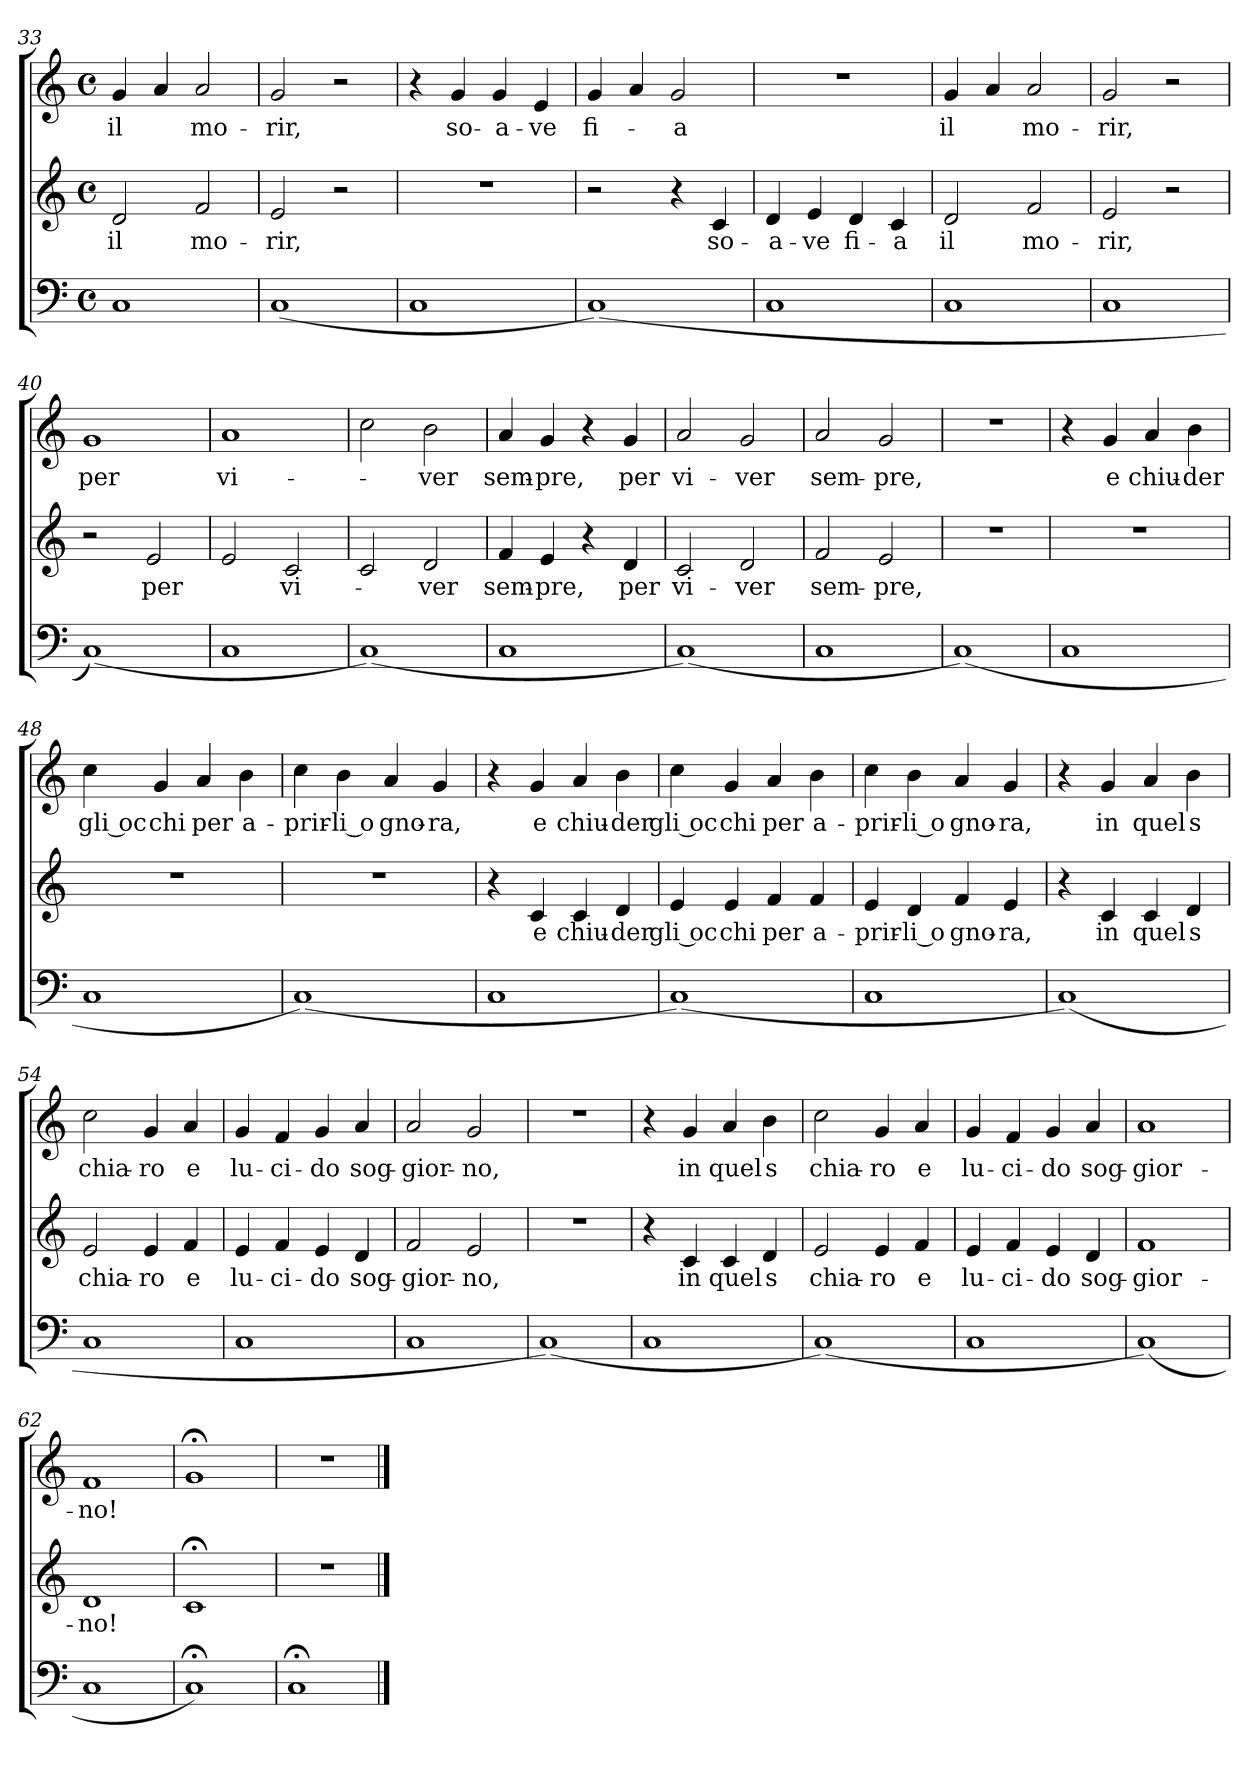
**kern	**kern	**text	**kern	**text
*part3	*part2	*part2	*part1	*part1
*staff3	*staff2	*staff2	*staff1	*staff1
*clefF4	*clefG2	*	*clefG2	*
*k[]	*k[]	*	*k[]	*
*C:	*C:	*	*C:	*
*M4/4	*M4/4	*	*M4/4	*
*met(c)	*met(c)	*	*met(c)	*
=33	=33	=33	=33	=33
!	!	!LO:LY:b	!	!LO:LY:b:rj
1C	2d/	il	4g/	il
.	.	.	4a/	.
!	!	!LO:LY:b	!	!LO:LY:b
.	2f/	mo-	2a/	mo-
=34	=34	=34	=34	=34
!	!	!LO:LY:b	!	!LO:LY:b
(<1C	2e/	-rir,	2g/	-rir,
.	2r	.	2r	.
=35	=35	=35	=35	=35
1C	1r	.	4r	.
!	!	!	!	!LO:LY:b
.	.	.	4g/	so-
!	!	!	!	!LO:LY:b
.	.	.	4g/	-a-
!	!	!	!	!LO:LY:b
.	.	.	4e/	-ve
=36	=36	=36	=36	=36
!	!	!	!	!LO:LY:b:rj
(<1C)	2r	.	4g/	fi-
.	.	.	4a/	.
!	!	!	!	!LO:LY:b
.	4r	.	2g/	-a
!	!	!LO:LY:b	!	!
.	4c/	so-	.	.
=37	=37	=37	=37	=37
!	!	!LO:LY:b	!	!
1C	4d/	-a-	1r	.
!	!	!LO:LY:b	!	!
.	4e/	-ve	.	.
!	!	!LO:LY:b	!	!
.	4d/	fi-	.	.
!	!	!LO:LY:b	!	!
.	4c/	-a	.	.
!!LO:LB:g=z
=38	=38	=38	=38	=38
!	!	!LO:LY:b	!	!LO:LY:b:rj
1C	2d/	il	4g/	il
.	.	.	4a/	.
!	!	!LO:LY:b	!	!LO:LY:b
.	2f/	mo-	2a/	mo-
=39	=39	=39	=39	=39
!	!	!LO:LY:b	!	!LO:LY:b
1C	2e/	-rir,	2g/	-rir,
.	2r	.	2r	.
=40	=40	=40	=40	=40
!	!	!	!	!LO:LY:b
(<1C)	2r	.	1g	per
!	!	!LO:LY:b	!	!
.	2e/	per	.	.
=41	=41	=41	=41	=41
!	!	!	!	!LO:LY:b
1C	2e/	.	1a	vi-
!	!	!LO:LY:b	!	!
.	2c/	vi-	.	.
=42	=42	=42	=42	=42
(<1C)	2c/	.	2cc\	.
!	!	!LO:LY:b	!	!LO:LY:b
.	2d/	-ver	2b\	-ver
=43	=43	=43	=43	=43
!	!	!LO:LY:b	!	!LO:LY:b
1C	4f/	sem-	4a/	sem-
!	!	!LO:LY:b	!	!LO:LY:b
.	4e/	-pre,	4g/	-pre,
.	4r	.	4r	.
!	!	!LO:LY:b	!	!LO:LY:b
.	4d/	per	4g/	per
=44	=44	=44	=44	=44
!	!	!LO:LY:b	!	!LO:LY:b
(<1C)	2c/	vi-	2a/	vi-
!	!	!LO:LY:b	!	!LO:LY:b
.	2d/	-ver	2g/	-ver
=45	=45	=45	=45	=45
!	!	!LO:LY:b	!	!LO:LY:b
1C	2f/	sem-	2a/	sem-
!	!	!LO:LY:b	!	!LO:LY:b
.	2e/	-pre,	2g/	-pre,
=46	=46	=46	=46	=46
(<1C)	1r	.	1r	.
=47	=47	=47	=47	=47
1C	1r	.	4r	.
!	!	!	!	!LO:LY:b
.	.	.	4g/	e
!	!	!	!	!LO:LY:b
.	.	.	4a/	chiu-
!	!	!	!	!LO:LY:b
.	.	.	4b\	-der
!!LO:LB:g=z
=48	=48	=48	=48	=48
!	!	!	!	!LO:LY:b:rj
1C	1r	.	4cc\	gli oc
!	!	!	!	!LO:LY:b
.	.	.	4g/	-chi
!	!	!	!	!LO:LY:b
.	.	.	4a/	per
!	!	!	!	!LO:LY:b
.	.	.	4b\	a-
=49	=49	=49	=49	=49
!	!	!	!	!LO:LY:b
(<1C)	1r	.	4cc\	-prir-
!	!	!	!	!LO:LY:b:rj
.	.	.	4b\	li o
!	!	!	!	!LO:LY:b
.	.	.	4a/	-gno-
!	!	!	!	!LO:LY:b
.	.	.	4g/	-ra,
=50	=50	=50	=50	=50
1C	4r	.	4r	.
!	!	!LO:LY:b	!	!LO:LY:b
.	4c/	e	4g/	e
!	!	!LO:LY:b	!	!LO:LY:b
.	4c/	chiu-	4a/	chiu-
!	!	!LO:LY:b	!	!LO:LY:b
.	4d/	-der	4b\	-der
=51	=51	=51	=51	=51
!	!	!LO:LY:b:rj	!	!LO:LY:b:rj
(<1C)	4e/	gli oc	4cc\	gli oc
!	!	!LO:LY:b	!	!LO:LY:b
.	4e/	-chi	4g/	-chi
!	!	!LO:LY:b	!	!LO:LY:b
.	4f/	per	4a/	per
!	!	!LO:LY:b	!	!LO:LY:b
.	4f/	a-	4b\	a-
=52	=52	=52	=52	=52
!	!	!LO:LY:b	!	!LO:LY:b
1C	4e/	-prir-	4cc\	-prir-
!	!	!LO:LY:b:rj	!	!LO:LY:b:rj
.	4d/	li o	4b\	li o
!	!	!LO:LY:b	!	!LO:LY:b
.	4f/	-gno-	4a/	-gno-
!	!	!LO:LY:b	!	!LO:LY:b
.	4e/	-ra,	4g/	-ra,
=53	=53	=53	=53	=53
(<1C)	4r	.	4r	.
!	!	!LO:LY:b	!	!LO:LY:b
.	4c/	in	4g/	in
!	!	!LO:LY:b	!	!LO:LY:b
.	4c/	quel	4a/	quel
!	!	!LO:LY:b:rj	!	!LO:LY:b:rj
.	4d/	s	4b\	s
=54	=54	=54	=54	=54
!	!	!LO:LY:b	!	!LO:LY:b
1C	2e/	chia-	2cc\	chia-
!	!	!LO:LY:b	!	!LO:LY:b
.	4e/	-ro	4g/	-ro
!	!	!LO:LY:b	!	!LO:LY:b
.	4f/	e	4a/	e
!!LO:LB:g=z
=55	=55	=55	=55	=55
!	!	!LO:LY:b	!	!LO:LY:b
1C	4e/	lu-	4g/	lu-
!	!	!LO:LY:b	!	!LO:LY:b
.	4f/	-ci-	4f/	-ci-
!	!	!LO:LY:b	!	!LO:LY:b
.	4e/	-do	4g/	-do
!	!	!LO:LY:b	!	!LO:LY:b
.	4d/	sog-	4a/	sog-
=56	=56	=56	=56	=56
!	!	!LO:LY:b	!	!LO:LY:b
1C	2f/	-gior-	2a/	-gior-
!	!	!LO:LY:b	!	!LO:LY:b
.	2e/	-no,	2g/	-no,
=57	=57	=57	=57	=57
(<1C)	1r	.	1r	.
=58	=58	=58	=58	=58
1C	4r	.	4r	.
!	!	!LO:LY:b	!	!LO:LY:b
.	4c/	in	4g/	in
!	!	!LO:LY:b	!	!LO:LY:b
.	4c/	quel	4a/	quel
!	!	!LO:LY:b:rj	!	!LO:LY:b:rj
.	4d/	s	4b\	s
=59	=59	=59	=59	=59
!	!	!LO:LY:b	!	!LO:LY:b
(<1C)	2e/	chia-	2cc\	chia-
!	!	!LO:LY:b	!	!LO:LY:b
.	4e/	-ro	4g/	-ro
!	!	!LO:LY:b	!	!LO:LY:b
.	4f/	e	4a/	e
=60	=60	=60	=60	=60
!	!	!LO:LY:b	!	!LO:LY:b
1C	4e/	lu-	4g/	lu-
!	!	!LO:LY:b	!	!LO:LY:b
.	4f/	-ci-	4f/	-ci-
!	!	!LO:LY:b	!	!LO:LY:b
.	4e/	-do	4g/	-do
!	!	!LO:LY:b	!	!LO:LY:b
.	4d/	sog-	4a/	sog-
=61	=61	=61	=61	=61
!	!	!LO:LY:b	!	!LO:LY:b
(<1C)	1f	-gior-	1a	-gior-
=62	=62	=62	=62	=62
!	!	!LO:LY:b	!	!LO:LY:b
1C	1d	-no!	1f	-no!
=63	=63	=63	=63	=63
1C;)	1c;	.	1g;	.
=64	=64	=64	=64	=64
1C;	1r	.	1r	.
==	==	==	==	==
*-	*-	*-	*-	*-
